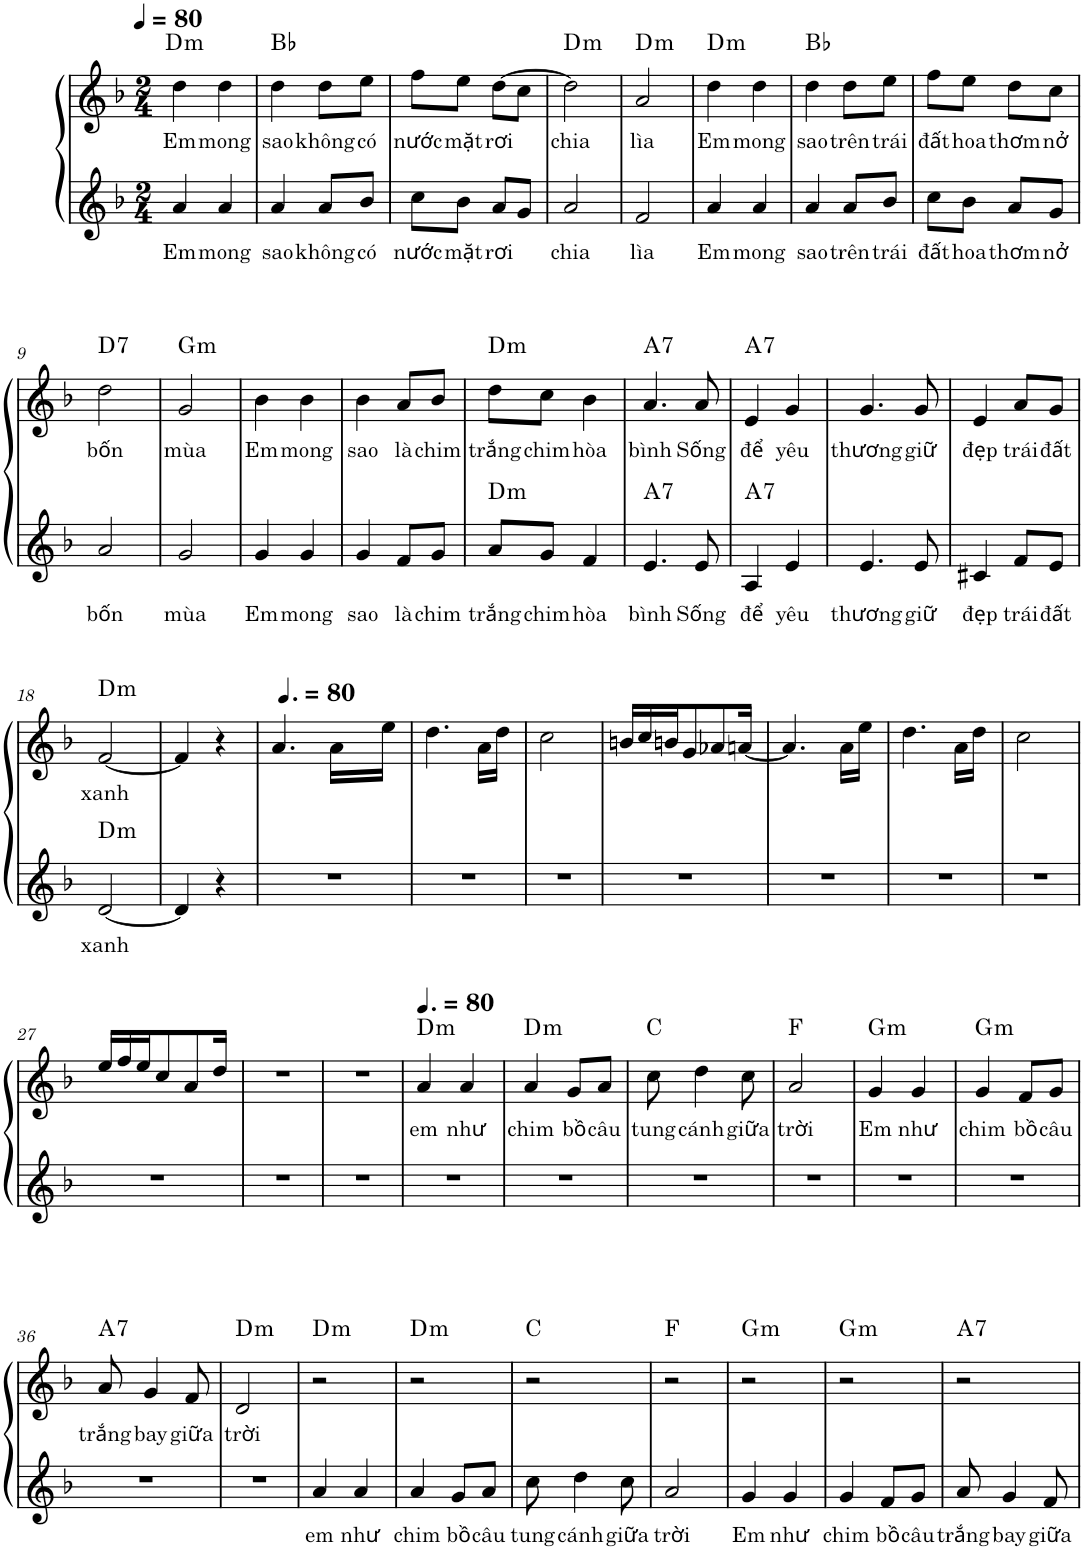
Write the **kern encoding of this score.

**kern	**text	**kern	**text	**harte
*part1	*part1	*part1	*part1	*part1
*staff2	*staff2	*staff1	*staff1	*
*I"Piano	*	*	*	*
*I'Pno.	*	*	*	*
*clefG2	*	*clefG2	*	*
*k[b-]	*	*k[b-]	*	*
*M2/4	*	*M2/4	*	*
*MM80	*	*MM80	*	*
=1	=1	=1	=1	=1
!	!LO:LY:b	!	!LO:LY:b	!LO:H:kt=m
4a/	Em	4dd\	Em	D:min
!	!LO:LY:b	!	!LO:LY:b	!
4a/	mong	4dd\	mong	.
=2	=2	=2	=2	=2
!	!LO:LY:b	!	!LO:LY:b	!
4a/	sao	4dd\	sao	Bb:maj
!	!LO:LY:b	!	!LO:LY:b	!
8a/L	không	8dd\L	không	.
!	!LO:LY:b	!	!LO:LY:b	!
8b-/J	có	8ee\J	có	.
=3	=3	=3	=3	=3
!	!LO:LY:b	!	!LO:LY:b	!LO:H:kt=N.C.
8cc\L	nước	8ff\L	nước	N
!	!LO:LY:b	!	!LO:LY:b	!
8b-\J	mặt	8ee\J	mặt	.
!	!LO:LY:b	!	!LO:LY:b	!
8a/L	rơi	[8dd\L	rơi	.
8g/J	.	8cc\J	.	.
=4	=4	=4	=4	=4
!	!LO:LY:b	!	!LO:LY:b	!LO:H:kt=m
2a/	chia	2dd\]	chia	D:min
=5	=5	=5	=5	=5
!	!LO:LY:b	!	!LO:LY:b	!LO:H:kt=m
2f/	lìa	2a/	lìa	D:min
=6	=6	=6	=6	=6
!	!LO:LY:b	!	!LO:LY:b	!LO:H:kt=m
4a/	Em	4dd\	Em	D:min
!	!LO:LY:b	!	!LO:LY:b	!
4a/	mong	4dd\	mong	.
=7	=7	=7	=7	=7
!	!LO:LY:b	!	!LO:LY:b	!
4a/	sao	4dd\	sao	Bb:maj
!	!LO:LY:b	!	!LO:LY:b	!
8a/L	trên	8dd\L	trên	.
!	!LO:LY:b	!	!LO:LY:b	!
8b-/J	trái	8ee\J	trái	.
=8	=8	=8	=8	=8
!	!LO:LY:b	!	!LO:LY:b	!
8cc\L	đất	8ff\L	đất	.
!	!LO:LY:b	!	!LO:LY:b	!
8b-\J	hoa	8ee\J	hoa	.
!	!LO:LY:b	!	!LO:LY:b	!
8a/L	thơm	8dd\L	thơm	.
!	!LO:LY:b	!	!LO:LY:b	!
8g/J	nở	8cc\J	nở	.
!!LO:LB:g=z
=9	=9	=9	=9	=9
!	!LO:LY:b	!	!LO:LY:b	!LO:H:kt=7
2a/	bốn	2dd\	bốn	D:7
=10	=10	=10	=10	=10
!	!LO:LY:b	!	!LO:LY:b	!LO:H:kt=m
2g/	mùa	2g/	mùa	G:min
=11	=11	=11	=11	=11
!	!LO:LY:b	!	!LO:LY:b	!
4g/	Em	4b-\	Em	.
!	!LO:LY:b	!	!LO:LY:b	!
4g/	mong	4b-\	mong	.
=12	=12	=12	=12	=12
!	!LO:LY:b	!	!LO:LY:b	!
4g/	sao	4b-\	sao	.
!	!LO:LY:b	!	!LO:LY:b	!
8f/L	là	8a/L	là	.
!	!LO:LY:b	!	!LO:LY:b	!
8g/J	chim	8b-/J	chim	.
=13	=13	=13	=13	=13
!	!LO:LY:b	!	!LO:LY:b	!LO:H:n=1:kt=m
!	!	!	!	!LO:H:n=2:kt=m
8a/L	trắng	8dd\L	trắng	D:min D:min
!	!LO:LY:b	!	!LO:LY:b	!
8g/J	chim	8cc\J	chim	.
!	!LO:LY:b	!	!LO:LY:b	!
4f/	hòa	4b-\	hòa	.
=14	=14	=14	=14	=14
!	!LO:LY:b	!	!LO:LY:b	!LO:H:n=1:kt=7
!	!	!	!	!LO:H:n=2:kt=7
4.e/	bình	4.a/	bình	A:7 A:7
!	!LO:LY:b	!	!LO:LY:b	!
8e/	Sống	8a/	Sống	.
=15	=15	=15	=15	=15
!	!LO:LY:b	!	!LO:LY:b	!LO:H:n=1:kt=7
!	!	!	!	!LO:H:n=2:kt=7
4A/	để	4e/	để	A:7 A:7
!	!LO:LY:b	!	!LO:LY:b	!
4e/	yêu	4g/	yêu	.
=16	=16	=16	=16	=16
!	!LO:LY:b	!	!LO:LY:b	!
4.e/	thương	4.g/	thương	.
!	!LO:LY:b	!	!LO:LY:b	!
8e/	giữ	8g/	giữ	.
=17	=17	=17	=17	=17
!	!LO:LY:b	!	!LO:LY:b	!
4c#X/	đẹp	4e/	đẹp	.
!	!LO:LY:b	!	!LO:LY:b	!
8f/L	trái	8a/L	trái	.
!	!LO:LY:b	!	!LO:LY:b	!
8e/J	đất	8g/J	đất	.
!!LO:LB:g=z
=18	=18	=18	=18	=18
!	!LO:LY:b	!	!LO:LY:b	!LO:H:n=1:kt=m
!	!	!	!	!LO:H:n=2:kt=m
[2d/	xanh	[2f/	xanh	D:min D:min
=19	=19	=19	=19	=19
4d/]	.	4f/]	.	.
4r	.	4r	.	.
=20	=20	=20	=20	=20
*	*	*MM120	*	*
2r	.	4.a/	.	.
.	.	16a\LL	.	.
.	.	16ee\JJ	.	.
=21	=21	=21	=21	=21
2r	.	4.dd\	.	.
.	.	16a\LL	.	.
.	.	16dd\JJ	.	.
=22	=22	=22	=22	=22
2r	.	2cc\	.	.
=23	=23	=23	=23	=23
2r	.	16bn/LL	.	.
.	.	16cc/	.	.
.	.	16bn/J	.	.
.	.	8g/	.	.
.	.	8a-X/	.	.
.	.	[16an/Jk	.	.
=24	=24	=24	=24	=24
2r	.	4.a/]	.	.
.	.	16a\LL	.	.
.	.	16ee\JJ	.	.
=25	=25	=25	=25	=25
2r	.	4.dd\	.	.
.	.	16a\LL	.	.
.	.	16dd\JJ	.	.
=26	=26	=26	=26	=26
2r	.	2cc\	.	.
!!LO:LB:g=z
=27	=27	=27	=27	=27
2r	.	16ee/LL	.	.
.	.	16ff/	.	.
.	.	16ee/J	.	.
.	.	8cc/	.	.
.	.	8a/	.	.
.	.	16dd/Jk	.	.
=28	=28	=28	=28	=28
2r	.	2r	.	.
=29	=29	=29	=29	=29
2r	.	2r	.	.
=30	=30	=30	=30	=30
*	*	*MM120	*	*
!	!	!	!LO:LY:b	!LO:H:kt=m
2r	.	4a/	em	D:min
!	!	!	!LO:LY:b	!
.	.	4a/	như	.
=31	=31	=31	=31	=31
!	!	!	!LO:LY:b	!LO:H:kt=m
2r	.	4a/	chim	D:min
!	!	!	!LO:LY:b	!
.	.	8g/L	bồ	.
!	!	!	!LO:LY:b	!
.	.	8a/J	câu	.
=32	=32	=32	=32	=32
!	!	!	!LO:LY:b	!
2r	.	8cc\	tung	C:maj
!	!	!	!LO:LY:b	!
.	.	4dd\	cánh	.
!	!	!	!LO:LY:b	!
.	.	8cc\	giữa	.
=33	=33	=33	=33	=33
!	!	!	!LO:LY:b	!
2r	.	2a/	trời	F:maj
=34	=34	=34	=34	=34
!	!	!	!LO:LY:b	!LO:H:kt=m
2r	.	4g/	Em	G:min
!	!	!	!LO:LY:b	!
.	.	4g/	như	.
=35	=35	=35	=35	=35
!	!	!	!LO:LY:b	!LO:H:kt=m
2r	.	4g/	chim	G:min
!	!	!	!LO:LY:b	!
.	.	8f/L	bồ	.
!	!	!	!LO:LY:b	!
.	.	8g/J	câu	.
!!LO:LB:g=z
=36	=36	=36	=36	=36
!	!	!	!LO:LY:b	!LO:H:kt=7
2r	.	8a/	trắng	A:7
!	!	!	!LO:LY:b	!
.	.	4g/	bay	.
!	!	!	!LO:LY:b	!
.	.	8f/	giữa	.
=37	=37	=37	=37	=37
!	!	!	!LO:LY:b	!LO:H:kt=m
2r	.	2d/	trời	D:min
=38	=38	=38	=38	=38
!	!LO:LY:b	!	!	!LO:H:kt=m
4a/	em	2r	.	D:min
!	!LO:LY:b	!	!	!
4a/	như	.	.	.
=39	=39	=39	=39	=39
!	!LO:LY:b	!	!	!LO:H:kt=m
4a/	chim	2r	.	D:min
!	!LO:LY:b	!	!	!
8g/L	bồ	.	.	.
!	!LO:LY:b	!	!	!
8a/J	câu	.	.	.
=40	=40	=40	=40	=40
!	!LO:LY:b	!	!	!
8cc\	tung	2r	.	C:maj
!	!LO:LY:b	!	!	!
4dd\	cánh	.	.	.
!	!LO:LY:b	!	!	!
8cc\	giữa	.	.	.
=41	=41	=41	=41	=41
!	!LO:LY:b	!	!	!
2a/	trời	2r	.	F:maj
=42	=42	=42	=42	=42
!	!LO:LY:b	!	!	!LO:H:kt=m
4g/	Em	2r	.	G:min
!	!LO:LY:b	!	!	!
4g/	như	.	.	.
=43	=43	=43	=43	=43
!	!LO:LY:b	!	!	!LO:H:kt=m
4g/	chim	2r	.	G:min
!	!LO:LY:b	!	!	!
8f/L	bồ	.	.	.
!	!LO:LY:b	!	!	!
8g/J	câu	.	.	.
=44	=44	=44	=44	=44
!	!LO:LY:b	!	!	!LO:H:kt=7
8a/	trắng	2r	.	A:7
!	!LO:LY:b	!	!	!
4g/	bay	.	.	.
!	!LO:LY:b	!	!	!
8f/	giữa	.	.	.
=	=	=	=	=
*-	*-	*-	*-	*-
